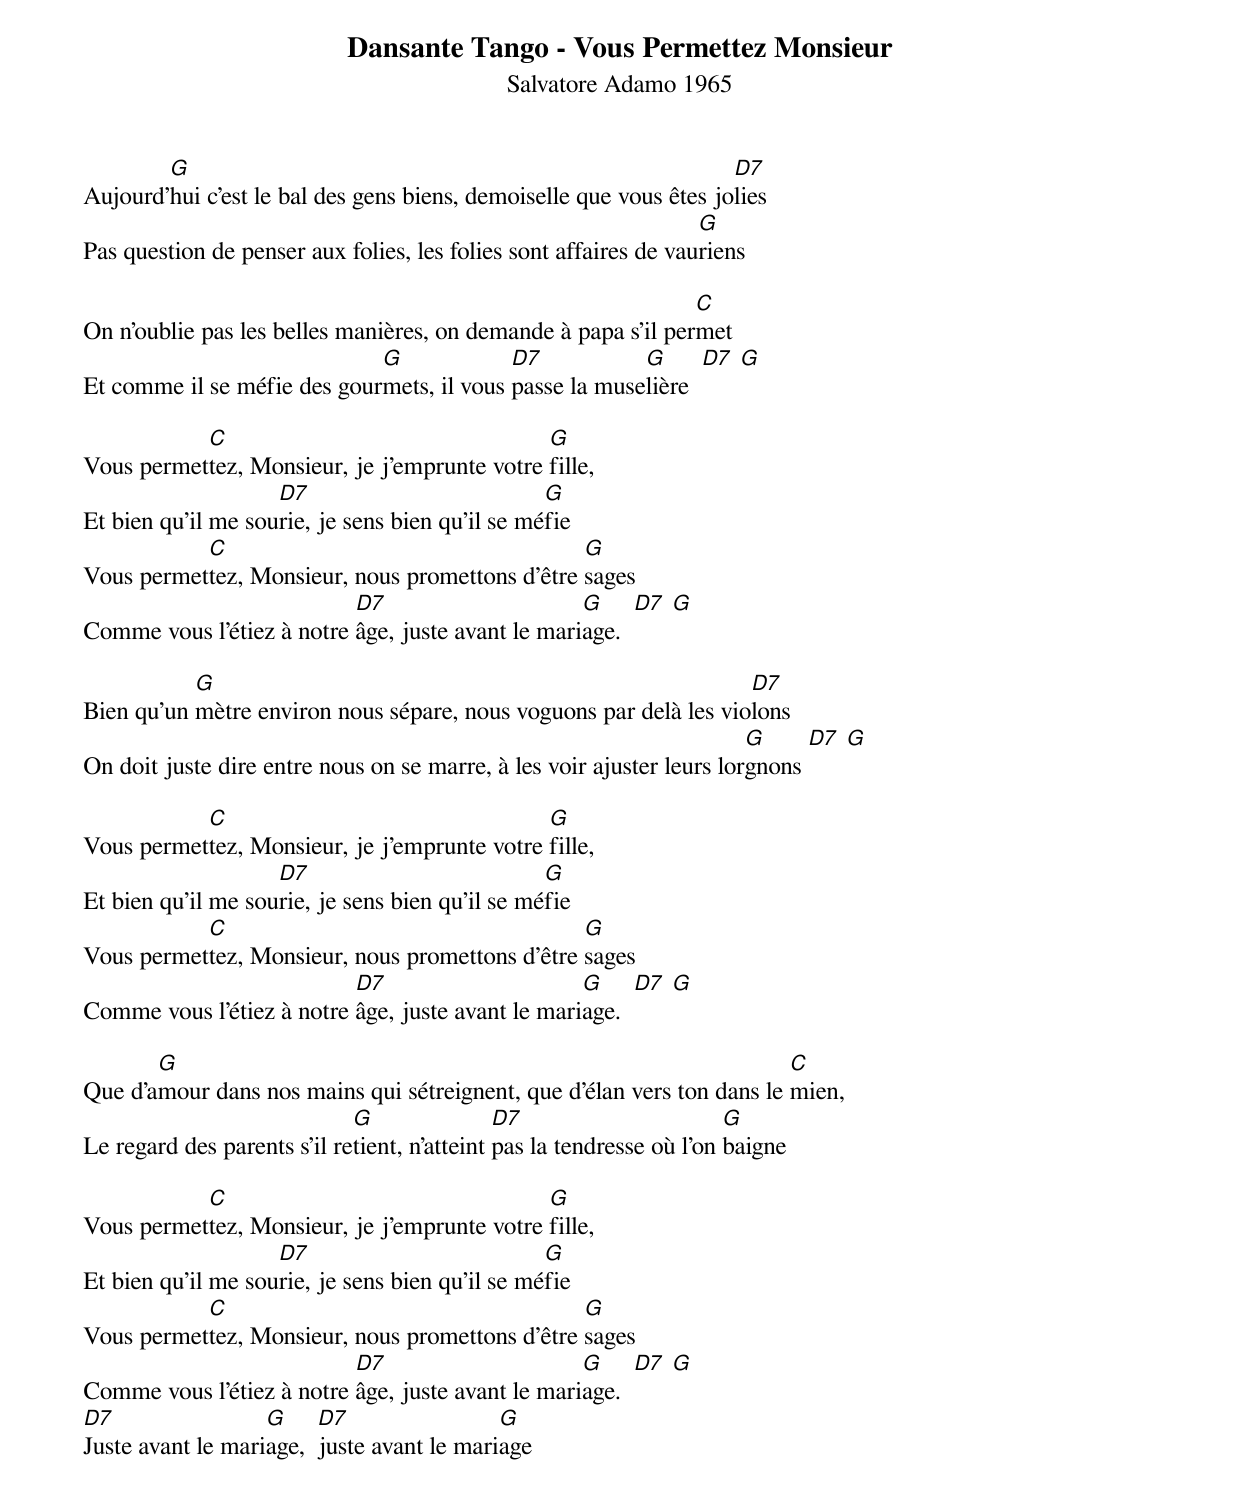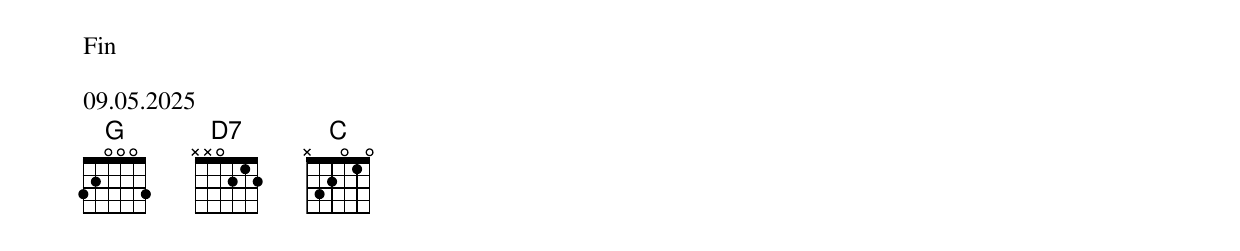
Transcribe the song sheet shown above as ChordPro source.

{title: Dansante Tango - Vous Permettez Monsieur}
{subtitle: Salvatore Adamo 1965}
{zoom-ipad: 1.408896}
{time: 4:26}

Aujourd’[G]hui c’est le bal des gens biens, demoiselle que vous êtes jo[D7]lies
Pas question de penser aux folies, les folies sont affaires de vau[G]riens

On n’oublie pas les belles manières, on demande à papa s’il per[C]met
Et comme il se méfie des gour[G]mets, il vous [D7]passe la muse[G]lière  [D7] [G]

Vous permet[C]tez, Monsieur, je j’emprunte votre [G]fille,
Et bien qu’il me sou[D7]rie, je sens bien qu’il se mé[G]fie
Vous permet[C]tez, Monsieur, nous promettons d’être [G]sages
Comme vous l’étiez à notre [D7]âge, juste avant le mari[G]age.  [D7] [G]

Bien qu’un [G]mètre environ nous sépare, nous voguons par delà les vio[D7]lons
On doit juste dire entre nous on se marre, à les voir ajuster leurs lor[G]gnons [D7] [G]

Vous permet[C]tez, Monsieur, je j’emprunte votre [G]fille,
Et bien qu’il me sou[D7]rie, je sens bien qu’il se mé[G]fie
Vous permet[C]tez, Monsieur, nous promettons d’être [G]sages
Comme vous l’étiez à notre [D7]âge, juste avant le mari[G]age.  [D7] [G]

Que d’a[G]mour dans nos mains qui sétreignent, que d’élan vers ton dans le [C]mien,
Le regard des parents s’il re[G]tient, n’atteint [D7]pas la tendresse où l’on [G]baigne

Vous permet[C]tez, Monsieur, je j’emprunte votre [G]fille,
Et bien qu’il me sou[D7]rie, je sens bien qu’il se mé[G]fie
Vous permet[C]tez, Monsieur, nous promettons d’être [G]sages
Comme vous l’étiez à notre [D7]âge, juste avant le mari[G]age.  [D7] [G]
[D7]Juste avant le mari[G]age,  [D7]juste avant le mari[G]age








Fin

09.05.2025
